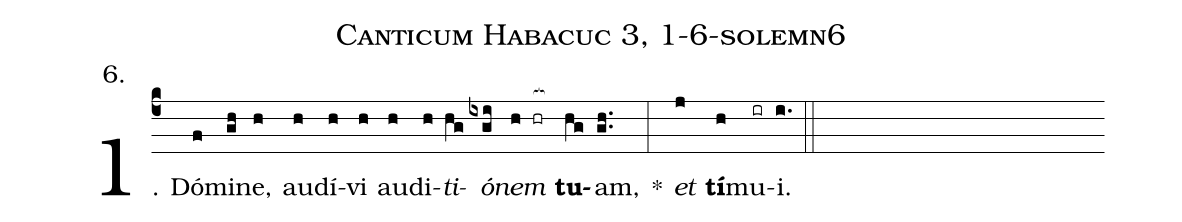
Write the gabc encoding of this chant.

name: Canticum Habacuc 3, 1-6-solemn6;
annotation: 6.;
%%
(c4)1. Dó(f)mi(gh)ne,(h) au(h)dí(h)vi(h) au(h)di(h)<i>ti</i>(hg)<i>ó</i>(ixgi)<i>nem</i>(h hr[ocb:1{]) <b>tu</b>(hg[ocb:0}])am,(gh..) *(:) <i>et</i>(j) <b>tí</b>(h)mu(ir)i.(i.) (::)
